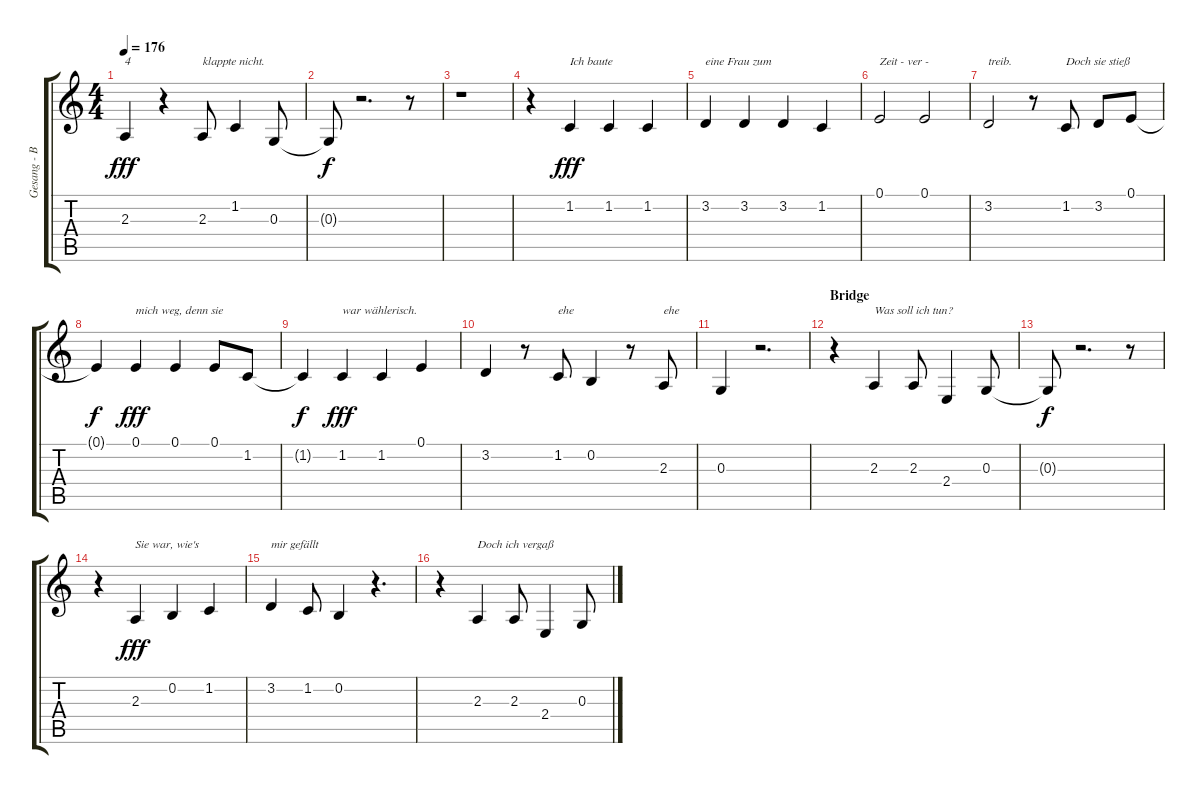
\track ("Gesang - Bela B." "Gesang - B") {instrument lead8bassandlead}
\staff {score tabs}
\tuning (E4 B3 G3 D3 A2 E2) {hide}
\ts (4 4)
\tempo 176
\clef g2
\ks c
2.3.4{txt "4" dy fff} r.4 2.3.8{txt "klappte nicht."} 1.2.4 0.3.8 |
0.3{t}.8{dy f} r.2{d} r.8 |
r.1 |
r.4 1.2.4{txt "Ich baute" dy fff} 1.2.4 1.2.4 |
3.2.4{txt "eine Frau zum"} 3.2.4 3.2.4 1.2.4 |
0.1.2{txt "Zeit - ver -"} 0.1.2 |
3.2.2{txt "treib."} r.8 1.2.8{txt "Doch sie stieß"} 3.2.8 0.1.8 |
0.1{t}.4{dy f} 0.1.4{txt "mich weg, denn sie" dy fff} 0.1.4 0.1.8 1.2.8 |
1.2{t}.4{dy f} 1.2.4{txt "war wählerisch." dy fff} 1.2.4 0.1.4 |
3.2.4 r.8 1.2.8{txt "ehe"} 0.2.4 r.8 2.3.8{txt "ehe"} |
0.3.4 r.2{d} |
\section ("" "Bridge")
r.4 2.3.4{txt "Was soll ich tun?"} 2.3.8 2.4.4 0.3.8 |
0.3{t}.8{dy f} r.2{d} r.8 |
r.4 2.3.4{txt "Sie war, wie's" dy fff} 0.2.4 1.2.4 |
3.2.4{txt "mir gefällt"} 1.2.8 0.2.4 r.4{d} |
r.4 2.3.4{txt "Doch ich vergaß"} 2.3.8 2.4.4 0.3.8
